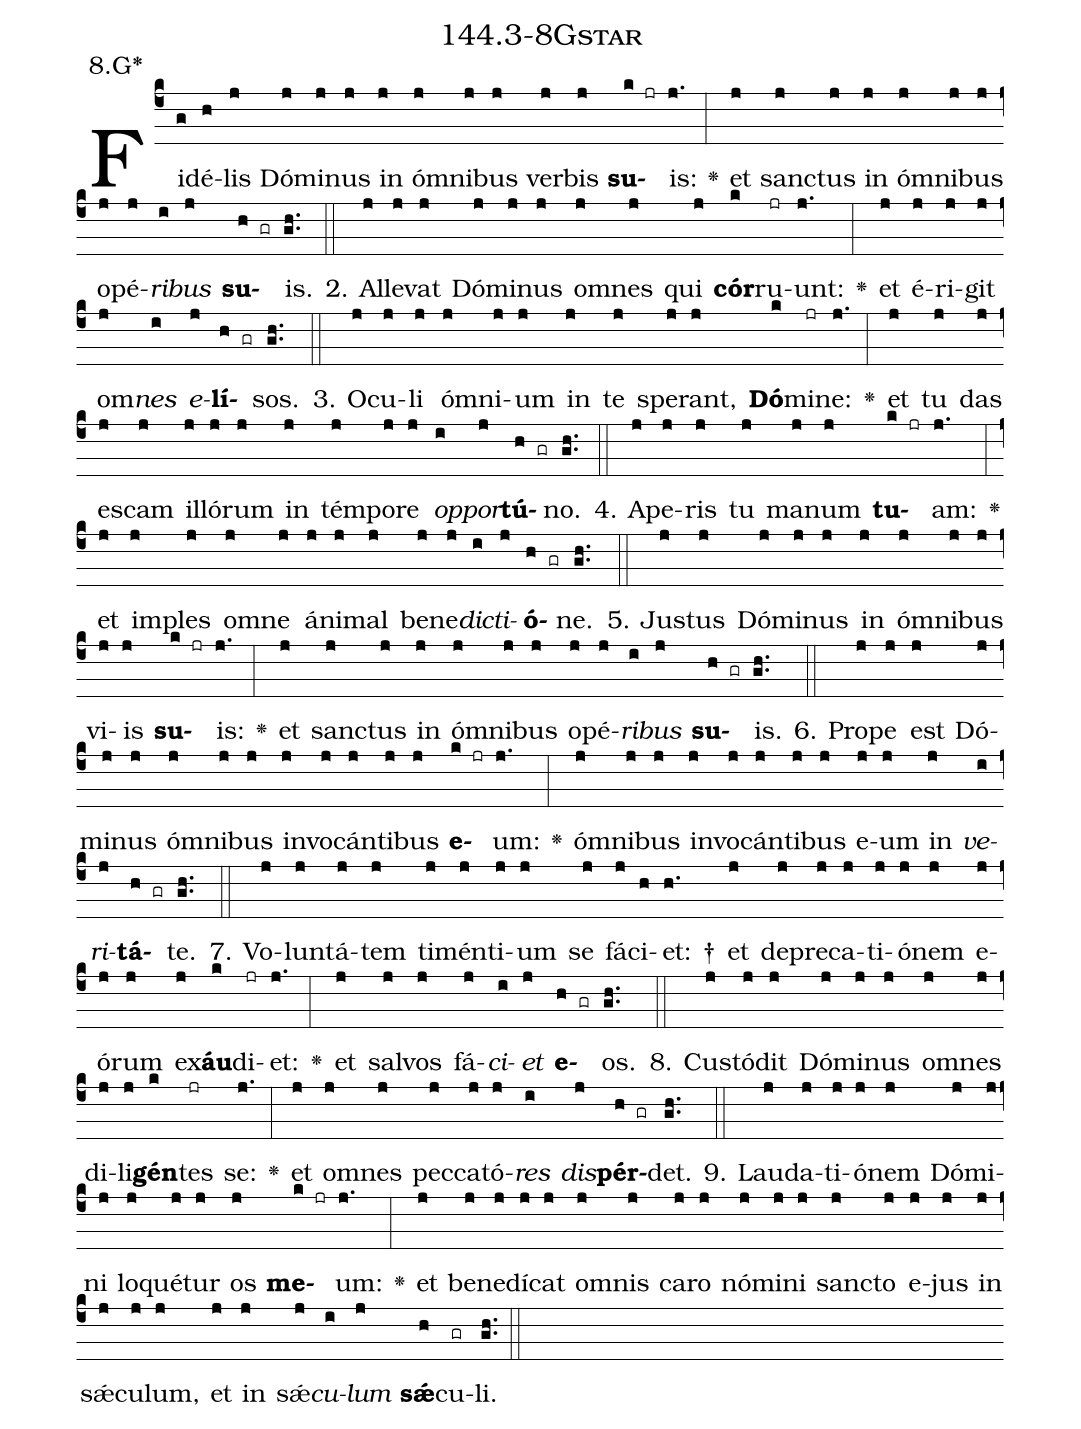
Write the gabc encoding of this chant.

name: 144.3-8Gstar;
annotation: 8.G*;
%%
(c4)Fi(g)dé(h)lis(j) Dó(j)mi(j)nus(j) in(j) óm(j)ni(j)bus(j) ver(j)bis(j) <b>su</b>(k jr)is:(j.) <v>\greheightstar</v>(:) et(j) sanc(j)tus(j) in(j) óm(j)ni(j)bus(j) o(j)pé(j)<i>ri</i>(i)<i>bus</i>(j) <b>su</b>(h gr)is.(gh..) (::)
2. Al(j)le(j)vat(j) Dó(j)mi(j)nus(j) om(j)nes(j) qui(j) <b>cór</b>(k)ru(jr)unt:(j.) <v>\greheightstar</v>(:) et(j) é(j)ri(j)git(j) om(j)<i>nes</i>(i) <i>e</i>(j)<b>lí</b>(h gr)sos.(gh..) (::)
3. O(j)cu(j)li(j) óm(j)ni(j)um(j) in(j) te(j) spe(j)rant,(j) <b>Dó</b>(k)mi(jr)ne:(j.) <v>\greheightstar</v>(:) et(j) tu(j) das(j) es(j)cam(j) il(j)ló(j)rum(j) in(j) tém(j)po(j)re(j) <i>op</i>(i)<i>por</i>(j)<b>tú</b>(h gr)no.(gh..) (::)
4. A(j)pe(j)ris(j) tu(j) ma(j)num(j) <b>tu</b>(k jr)am:(j.) <v>\greheightstar</v>(:) et(j) im(j)ples(j) om(j)ne(j) á(j)ni(j)mal(j) be(j)ne(j)<i>dic</i>(i)<i>ti</i>(j)<b>ó</b>(h gr)ne.(gh..) (::)
5. Jus(j)tus(j) Dó(j)mi(j)nus(j) in(j) óm(j)ni(j)bus(j) vi(j)is(j) <b>su</b>(k jr)is:(j.) <v>\greheightstar</v>(:) et(j) sanc(j)tus(j) in(j) óm(j)ni(j)bus(j) o(j)pé(j)<i>ri</i>(i)<i>bus</i>(j) <b>su</b>(h gr)is.(gh..) (::)
6. Pro(j)pe(j) est(j) Dó(j)mi(j)nus(j) óm(j)ni(j)bus(j) in(j)vo(j)cán(j)ti(j)bus(j) <b>e</b>(k jr)um:(j.) <v>\greheightstar</v>(:) óm(j)ni(j)bus(j) in(j)vo(j)cán(j)ti(j)bus(j) e(j)um(j) in(j) <i>ve</i>(i)<i>ri</i>(j)<b>tá</b>(h gr)te.(gh..) (::)
7. Vo(j)lun(j)tá(j)tem(j) ti(j)mén(j)ti(j)um(j) se(j) fá(j)ci(h)et: †(h.) et(j) de(j)pre(j)ca(j)ti(j)ó(j)nem(j) e(j)ó(j)rum(j) ex(j)<b>áu</b>(k)di(jr)et:(j.) <v>\greheightstar</v>(:) et(j) sal(j)vos(j) fá(j)<i>ci</i>(i)<i>et</i>(j) <b>e</b>(h gr)os.(gh..) (::)
8. Cus(j)tó(j)dit(j) Dó(j)mi(j)nus(j) om(j)nes(j) di(j)li(j)<b>gén</b>(k)tes(jr) se:(j.) <v>\greheightstar</v>(:) et(j) om(j)nes(j) pec(j)ca(j)tó(j)<i>res</i>(i) <i>dis</i>(j)<b>pér</b>(h gr)det.(gh..) (::)
9. Lau(j)da(j)ti(j)ó(j)nem(j) Dó(j)mi(j)ni(j) lo(j)qué(j)tur(j) os(j) <b>me</b>(k jr)um:(j.) <v>\greheightstar</v>(:) et(j) be(j)ne(j)dí(j)cat(j) om(j)nis(j) ca(j)ro(j) nó(j)mi(j)ni(j) sanc(j)to(j) e(j)jus(j) in(j) sǽ(j)cu(j)lum,(j) et(j) in(j) sǽ(j)<i>cu</i>(i)<i>lum</i>(j) <b>sǽ</b>(h)cu(gr)li.(gh..) (::)
